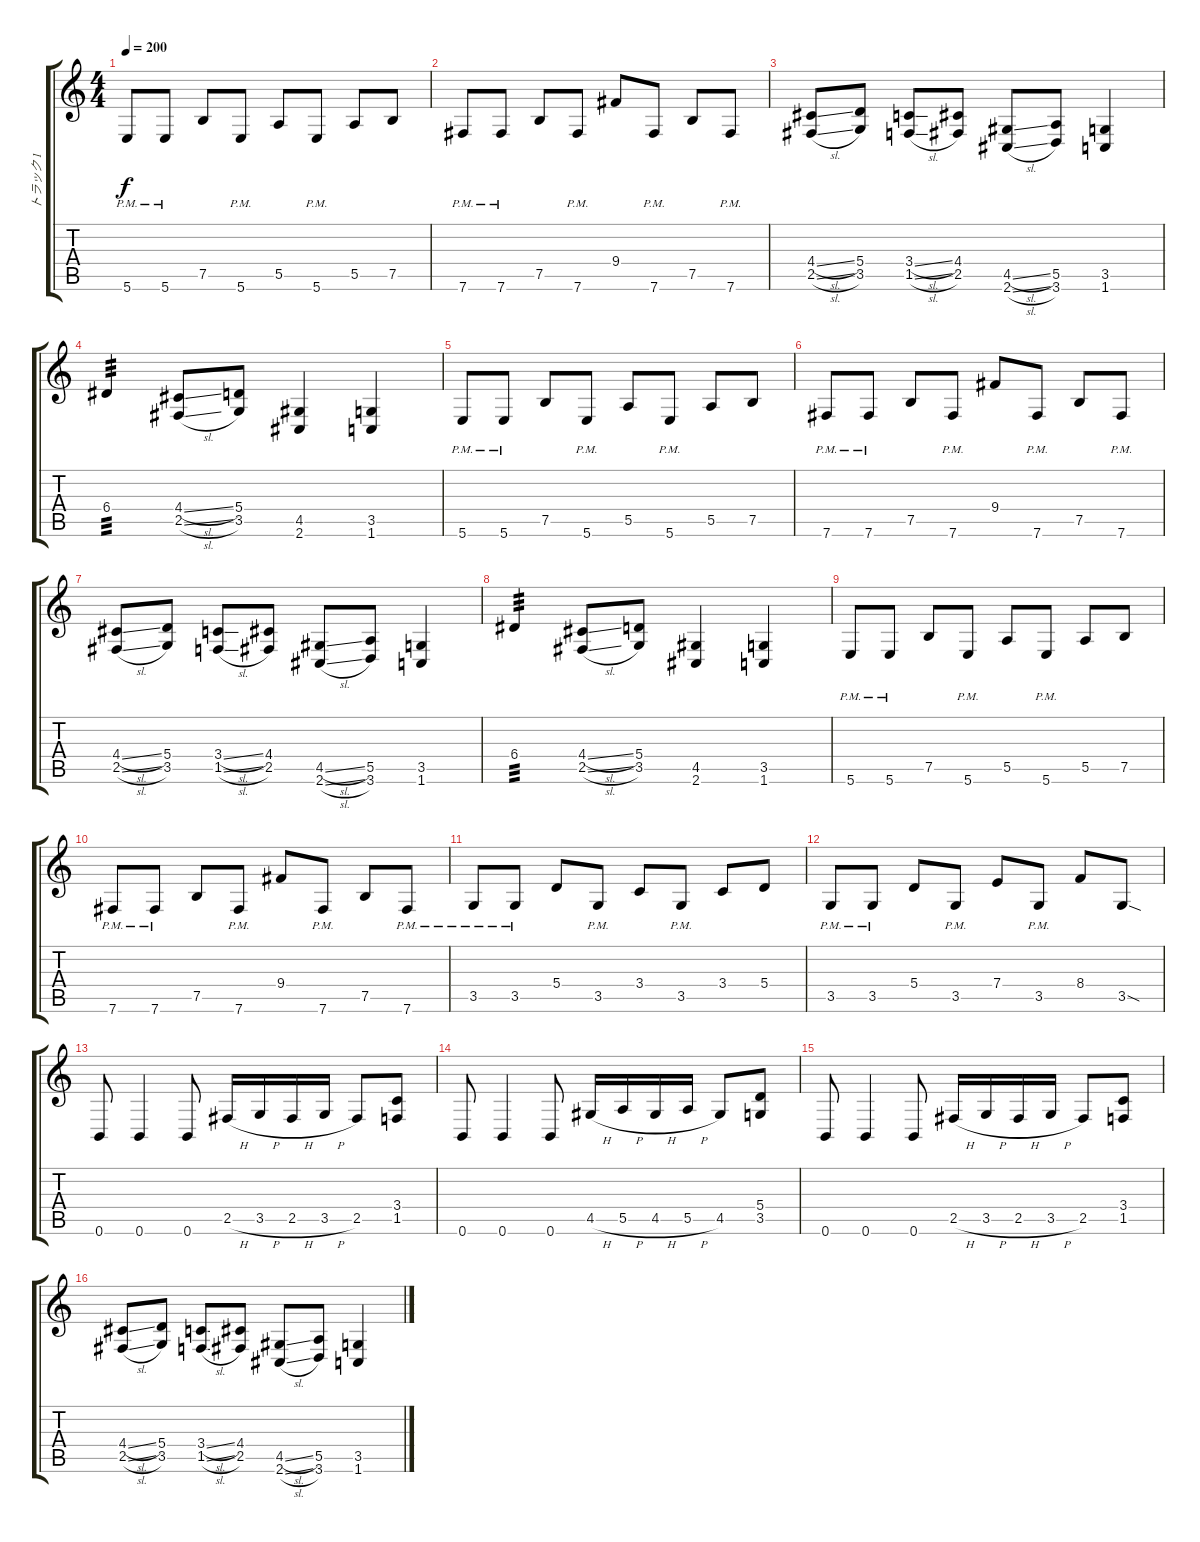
\track ("トラック 1" "トラック 1") {instrument distortionguitar}
\staff {score tabs}
\tuning (B3 Gb3 D3 A2 E2 B1) {hide}
\ts (4 4)
\tempo 200
\clef g2
\ks c
5.6{pm}.8{dy f} 5.6{pm}.8 7.5.8 5.6{pm}.8 5.5.8 5.6{pm}.8 5.5.8 7.5.8 |
7.6{pm}.8 7.6{pm}.8 7.5.8 7.6{pm}.8 9.4.8 7.6{pm}.8 7.5.8 7.6{pm}.8 |
(4.4{sl} 2.5{sl}).8 (5.4 3.5).8 (3.4{sl} 1.5{sl}).8 (4.4 2.5).8 (4.5{sl} 2.6{sl}).8 (5.5 3.6).8 (3.5 1.6).4 |
6.4.4{tp 3} (4.4{sl} 2.5{sl}).8 (5.4 3.5).8 (4.5 2.6).4 (3.5 1.6).4 |
5.6{pm}.8 5.6{pm}.8 7.5.8 5.6{pm}.8 5.5.8 5.6{pm}.8 5.5.8 7.5.8 |
7.6{pm}.8 7.6{pm}.8 7.5.8 7.6{pm}.8 9.4.8 7.6{pm}.8 7.5.8 7.6{pm}.8 |
(4.4{sl} 2.5{sl}).8 (5.4 3.5).8 (3.4{sl} 1.5{sl}).8 (4.4 2.5).8 (4.5{sl} 2.6{sl}).8 (5.5 3.6).8 (3.5 1.6).4 |
6.4.4{tp 3} (4.4{sl} 2.5{sl}).8 (5.4 3.5).8 (4.5 2.6).4 (3.5 1.6).4 |
5.6{pm}.8 5.6{pm}.8 7.5.8 5.6{pm}.8 5.5.8 5.6{pm}.8 5.5.8 7.5.8 |
7.6{pm}.8 7.6{pm}.8 7.5.8 7.6{pm}.8 9.4.8 7.6{pm}.8 7.5.8 7.6{pm}.8 |
3.5{pm}.8 3.5{pm}.8 5.4.8 3.5{pm}.8 3.4.8 3.5{pm}.8 3.4.8 5.4.8 |
3.5{pm}.8 3.5{pm}.8 5.4.8 3.5{pm}.8 7.4.8 3.5{pm}.8 8.4.8 3.5{sod}.8 |
0.6.8 0.6.4 0.6.8 2.5{h}.16 3.5{h}.16 2.5{h}.16 3.5{h}.16 2.5.8 (3.4 1.5).8 |
0.6.8 0.6.4 0.6.8 4.5{h}.16 5.5{h}.16 4.5{h}.16 5.5{h}.16 4.5.8 (5.4 3.5).8 |
0.6.8 0.6.4 0.6.8 2.5{h}.16 3.5{h}.16 2.5{h}.16 3.5{h}.16 2.5.8 (3.4 1.5).8 |
(4.4{sl} 2.5{sl}).8 (5.4 3.5).8 (3.4{sl} 1.5{sl}).8 (4.4 2.5).8 (4.5{sl} 2.6{sl}).8 (5.5 3.6).8 (3.5 1.6).4
